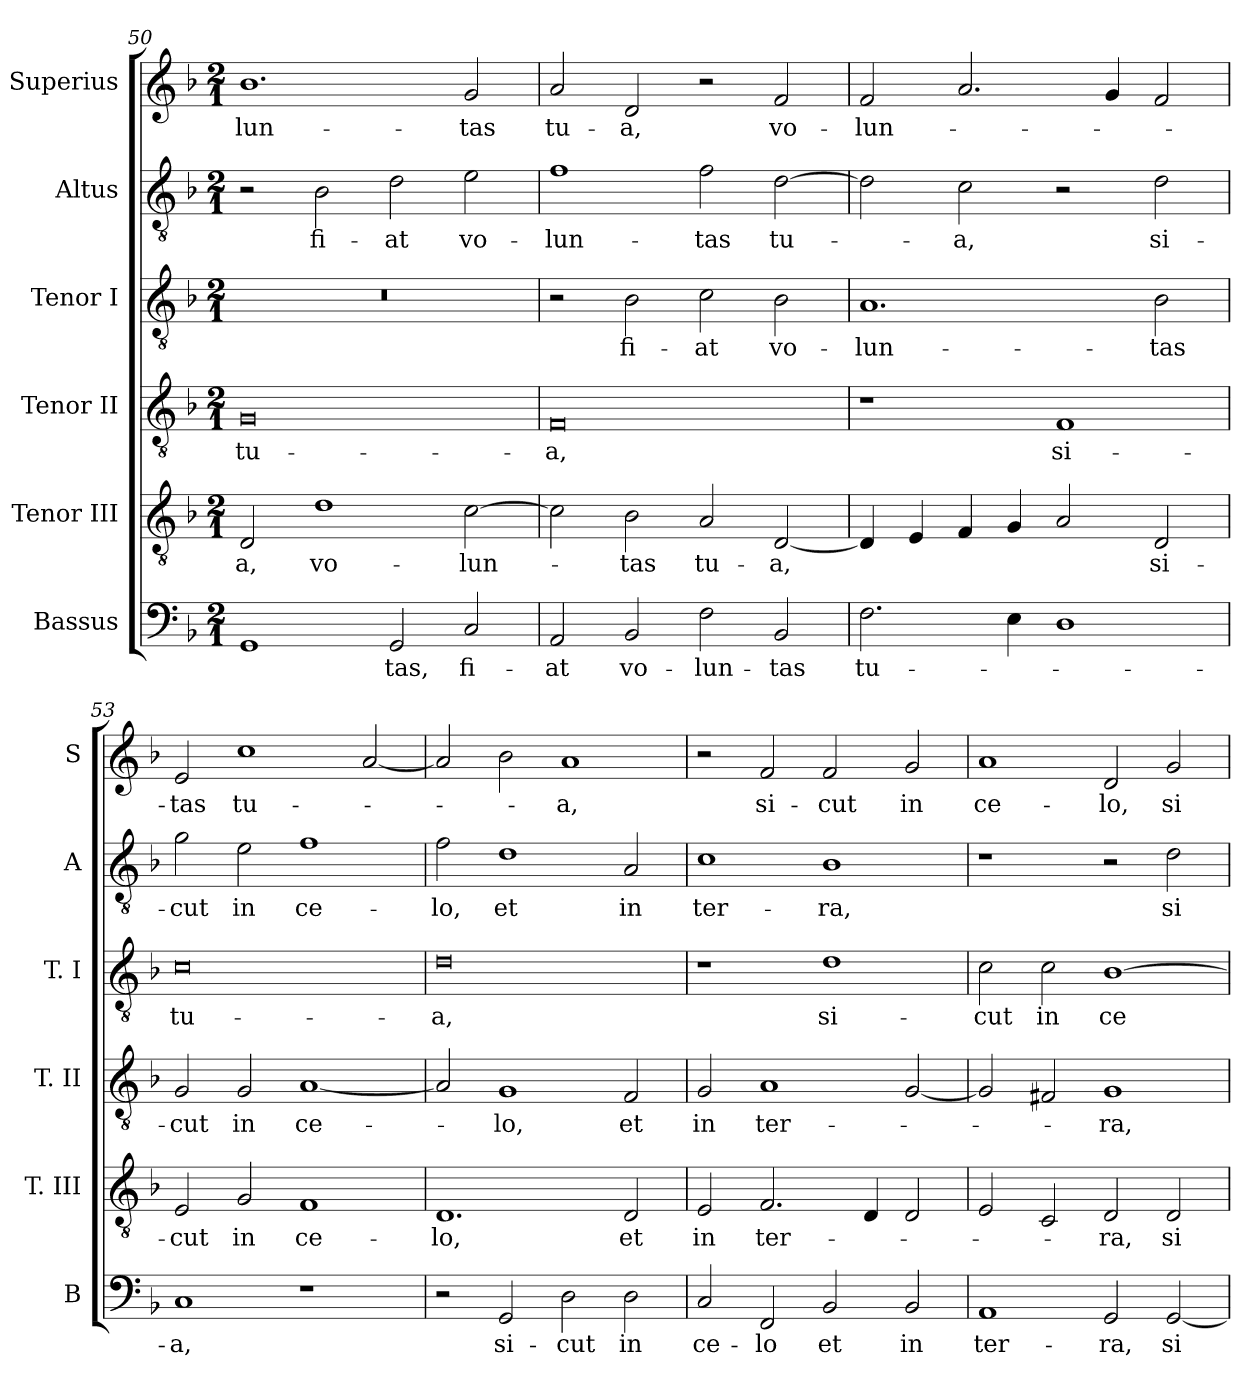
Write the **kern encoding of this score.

**kern	**text	**kern	**text	**kern	**text	**kern	**text	**kern	**text	**kern	**text
*part6	*part6	*part5	*part5	*part4	*part4	*part3	*part3	*part2	*part2	*part1	*part1
*staff6	*staff6	*staff5	*staff5	*staff4	*staff4	*staff3	*staff3	*staff2	*staff2	*staff1	*staff1
*I"Bassus	*	*I"Tenor III	*	*I"Tenor II	*	*I"Tenor I	*	*I"Altus	*	*I"Superius	*
*I'B	*	*I'T. III	*	*I'T. II	*	*I'T. I	*	*I'A	*	*I'S	*
*clefF4	*	*clefGv2	*	*clefGv2	*	*clefGv2	*	*clefGv2	*	*clefG2	*
*k[b-]	*	*k[b-]	*	*k[b-]	*	*k[b-]	*	*k[b-]	*	*k[b-]	*
*F:	*	*F:	*	*F:	*	*F:	*	*F:	*	*F:	*
*M2/1	*	*M2/1	*	*M2/1	*	*M2/1	*	*M2/1	*	*M2/1	*
=50	=50	=50	=50	=50	=50	=50	=50	=50	=50	=50	=50
1GG	.	2D	-a,	0G	tu-	0r	.	2r	.	1.b-	-lun-
.	.	1d	vo-	.	.	.	.	2B-	fi-	.	.
2GG	-tas,	.	.	.	.	.	.	2d	-at	.	.
2C	fi-	[2c	-lun-	.	.	.	.	2e	vo-	2g	-tas
=51	=51	=51	=51	=51	=51	=51	=51	=51	=51	=51	=51
2AA	-at	2c]	.	0F	-a,	2r	.	1f	-lun-	2a	tu-
2BB-	vo-	2B-	-tas	.	.	2B-	fi-	.	.	2d	-a,
2F	-lun-	2A	tu-	.	.	2c	-at	2f	-tas	2r	.
2BB-	-tas	[2D	-a,	.	.	2B-	vo-	[2d	tu-	2f	vo-
=52	=52	=52	=52	=52	=52	=52	=52	=52	=52	=52	=52
2.F	tu-	4D]	.	1r	.	1.A	-lun-	2d]	.	2f	-lun-
.	.	4E	.	.	.	.	.	.	.	.	.
.	.	4F	.	.	.	.	.	2c	-a,	2.a	.
4E	.	4G	.	.	.	.	.	.	.	.	.
1D	.	2A	.	1F	si-	.	.	2r	.	.	.
.	.	.	.	.	.	.	.	.	.	4g	.
.	.	2D	si-	.	.	2B-	-tas	2d	si-	2f	.
=53	=53	=53	=53	=53	=53	=53	=53	=53	=53	=53	=53
1C	-a,	2E	-cut	2G	-cut	0c	tu-	2g	-cut	2e	-tas
.	.	2G	in	2G	in	.	.	2e	in	1cc	tu-
1r	.	1F	ce-	[1A	ce-	.	.	1f	ce-	.	.
.	.	.	.	.	.	.	.	.	.	[2a	.
=54	=54	=54	=54	=54	=54	=54	=54	=54	=54	=54	=54
2r	.	1.D	-lo,	2A]	.	0d	-a,	2f	-lo,	2a]	.
2GG	si-	.	.	1G	-lo,	.	.	1d	et	2b-	.
2D	-cut	.	.	.	.	.	.	.	.	1a	-a,
2D	in	2D	et	2F	et	.	.	2A	in	.	.
=55	=55	=55	=55	=55	=55	=55	=55	=55	=55	=55	=55
2C	ce-	2E	in	2G	in	1r	.	1c	ter-	2r	.
2FF	-lo	2.F	ter-	1A	ter-	.	.	.	.	2f	si-
2BB-	et	.	.	.	.	1d	si-	1B-	-ra,	2f	-cut
.	.	4D	.	.	.	.	.	.	.	.	.
2BB-	in	2D	.	[2G	.	.	.	.	.	2g	in
=56	=56	=56	=56	=56	=56	=56	=56	=56	=56	=56	=56
1AA	ter-	2E	.	2G]	.	2c	-cut	1r	.	1a	ce-
.	.	2C	.	2F#X	.	2c	in	.	.	.	.
2GG	-ra,	2D	-ra,	1G	-ra,	[1B-	ce-	2r	.	2d	-lo,
[2GG	si-	2D	si-	.	.	.	.	2d	si-	2g	si-
=	=	=	=	=	=	=	=	=	=	=	=
*-	*-	*-	*-	*-	*-	*-	*-	*-	*-	*-	*-
